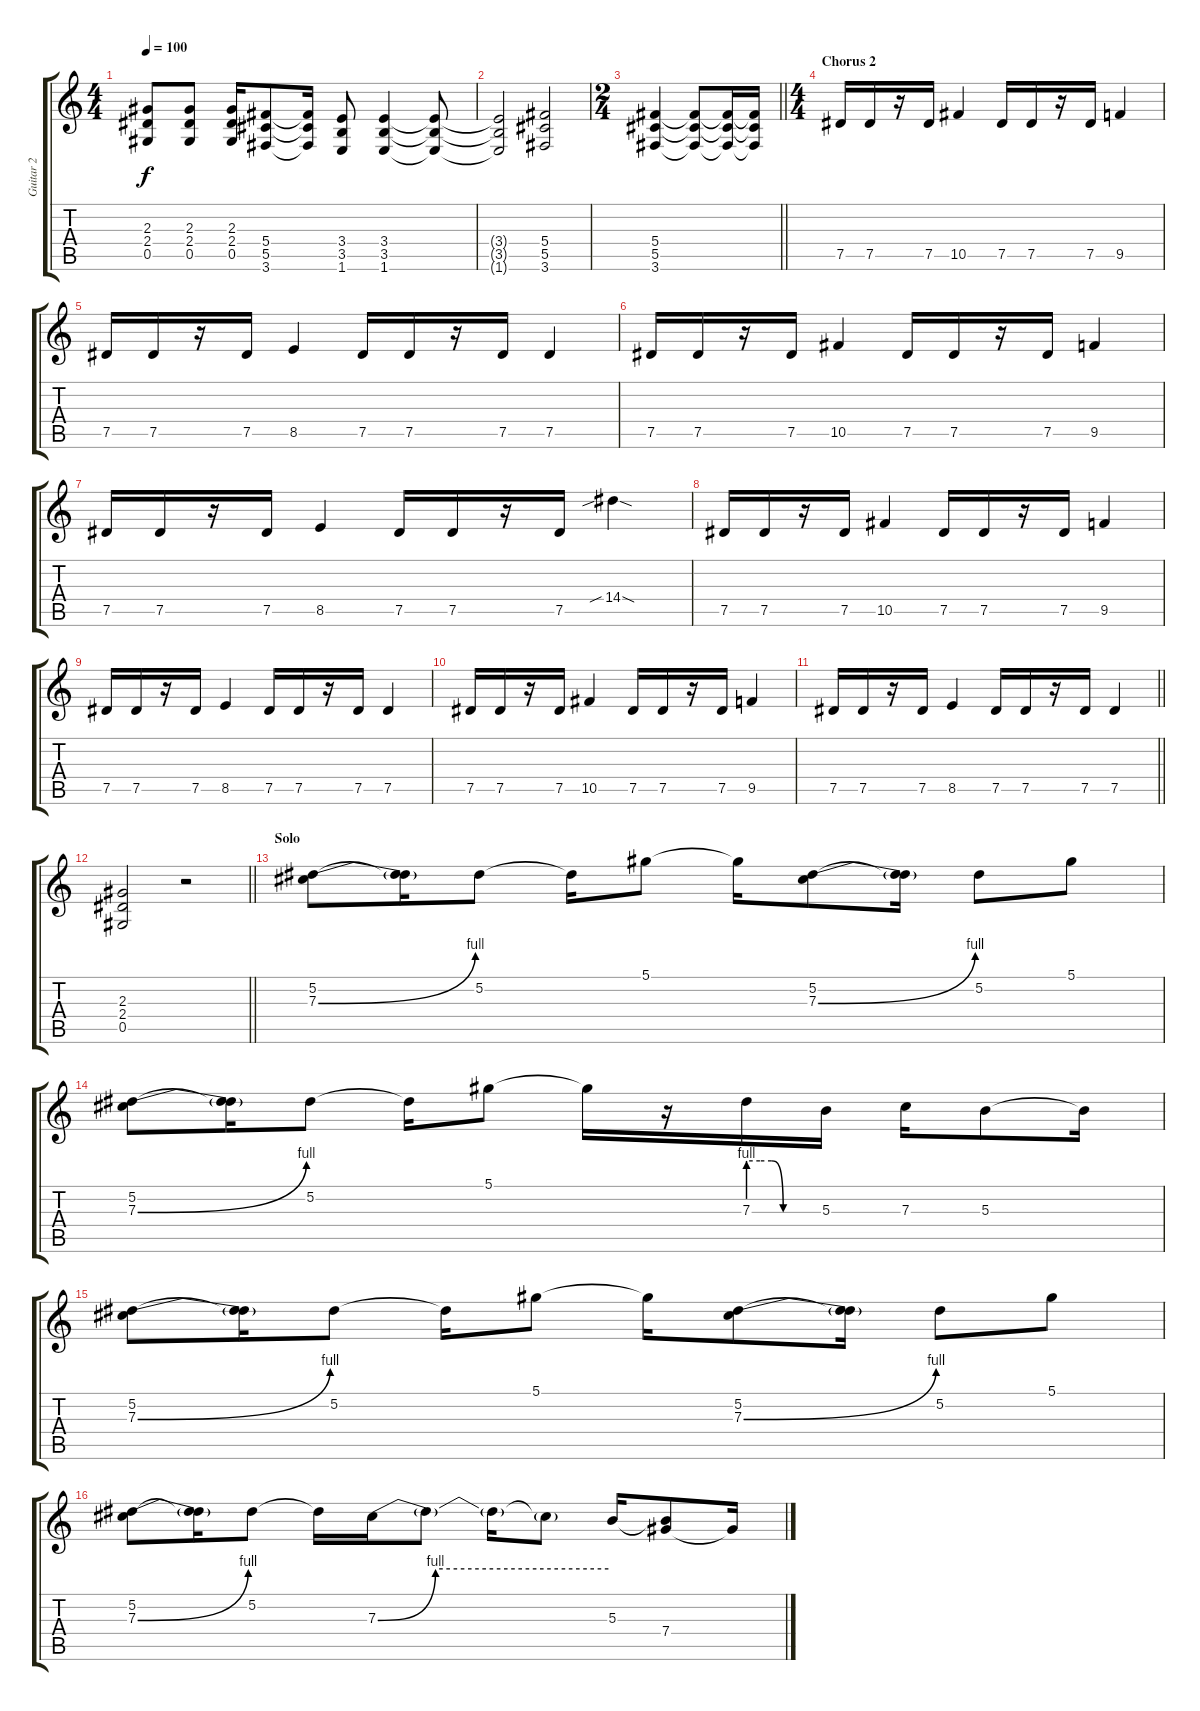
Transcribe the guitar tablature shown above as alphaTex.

\track ("Guitar 2" "Guitar 2") {instrument overdrivenguitar}
\staff {score tabs}
\tuning (Eb4 Bb3 Gb3 Db3 Ab2 Eb2) {hide}
\ts (4 4)
\tempo 100
\clef g2
\ks c
(2.3 2.4 0.5).8{dy f} (2.3 2.4 0.5).8 (2.3 2.4 0.5).16 (5.4 5.5 3.6).8 (5.4{t} 5.5{t} 3.6{t}).16 (3.4 3.5 1.6).8 (3.4 3.5 1.6).4 (3.4{t} 3.5{t} 1.6{t}).8 |
(3.4{t} 3.5{t} 1.6{t}).2 (5.4 5.5 3.6).2 |
\ts (2 4)
\barLineRight lightlight
(5.4 5.5 3.6).4 (5.4{t} 5.5{t} 3.6{t}).8 (5.4{t} 5.5{t} 3.6{t}).16 (5.4{t} 5.5{t} 3.6{t}).16 |
\ts (4 4)
\section ("" "Chorus 2")
7.5.16 7.5.16 r.16 7.5.16 10.5.4 7.5.16 7.5.16 r.16 7.5.16 9.5.4 |
7.5.16 7.5.16 r.16 7.5.16 8.5.4 7.5.16 7.5.16 r.16 7.5.16 7.5.4 |
7.5.16 7.5.16 r.16 7.5.16 10.5.4 7.5.16 7.5.16 r.16 7.5.16 9.5.4 |
7.5.16 7.5.16 r.16 7.5.16 8.5.4 7.5.16 7.5.16 r.16 7.5.16 14.4{sib sod}.4 |
7.5.16 7.5.16 r.16 7.5.16 10.5.4 7.5.16 7.5.16 r.16 7.5.16 9.5.4 |
7.5.16 7.5.16 r.16 7.5.16 8.5.4 7.5.16 7.5.16 r.16 7.5.16 7.5.4 |
7.5.16 7.5.16 r.16 7.5.16 10.5.4 7.5.16 7.5.16 r.16 7.5.16 9.5.4 |
\barLineRight lightlight
7.5.16 7.5.16 r.16 7.5.16 8.5.4 7.5.16 7.5.16 r.16 7.5.16 7.5.4 |
\barLineRight lightlight
(2.3 2.4 0.5).2 r.2 |
\section ("" "Solo")
(5.2 7.3{be (bend 0 0 60 4)}).8 (5.2{t} 7.3{t}).16 5.2.8 5.2{t}.16 5.1.8 5.1{t}.16 (5.2 7.3{be (bend 0 0 60 4)}).8 (5.2{t} 7.3{t}).16 5.2.8 5.1.8 |
(5.2 7.3{be (bend 0 0 60 4)}).8 (5.2{t} 7.3{t}).16 5.2.8 5.2{t}.16 5.1.8 5.1{t}.16 r.16 7.3{be (custom 0 4 10 4 20 4 30 0 60 0)}.16 5.3.16 7.3.16 5.3.8 5.3{t}.16 |
(5.2 7.3{be (bend 0 0 60 4)}).8 (5.2{t} 7.3{t}).16 5.2.8 5.2{t}.16 5.1.8 5.1{t}.16 (5.2 7.3{be (bend 0 0 60 4)}).8 (5.2{t} 7.3{t}).16 5.2.8 5.1.8 |
(5.2 7.3{be (bend 0 0 60 4)}).8 (5.2{t} 7.3{t}).16 5.2.8 5.2{t}.16 7.3{be (custom 0 0 15 4 30 4 45 4 60 4)}.16 7.3{t}.8 7.3{t}.16 7.3{t}.8 5.3.16 (5.3{t} 7.4).8 7.4{t}.16
